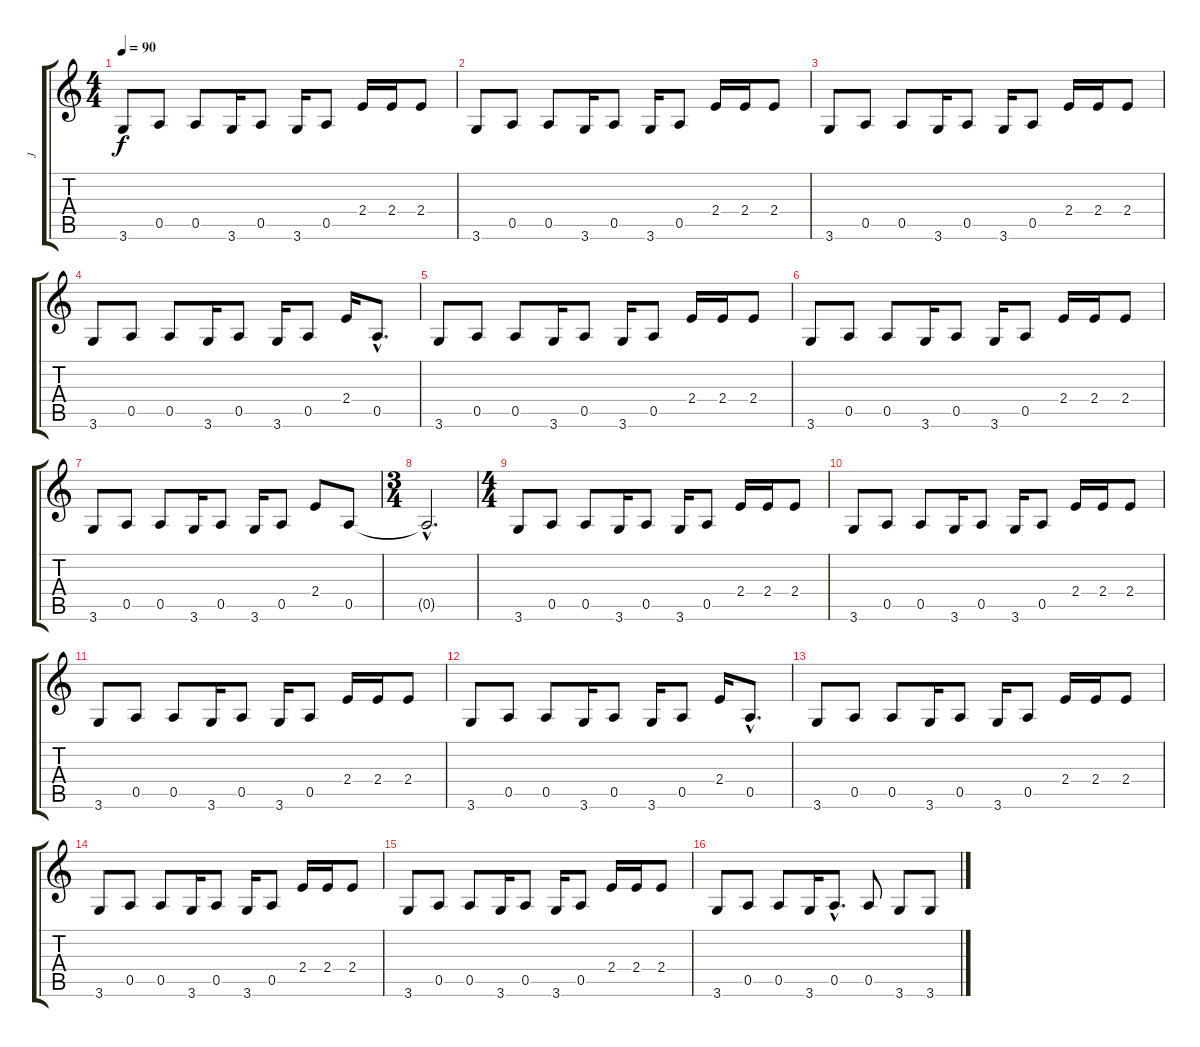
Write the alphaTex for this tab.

\track ("J" "J") {instrument electricbassfinger}
\staff {score tabs}
\tuning (E4 B3 G3 D3 A2 E2) {hide}
\ts (4 4)
\tempo 90
\clef g2
\ks c
3.6.8{dy f} 0.5.8 0.5.8 3.6.16 0.5.8 3.6.16 0.5.8 2.4.16 2.4.16 2.4.8 |
3.6.8 0.5.8 0.5.8 3.6.16 0.5.8 3.6.16 0.5.8 2.4.16 2.4.16 2.4.8 |
3.6.8 0.5.8 0.5.8 3.6.16 0.5.8 3.6.16 0.5.8 2.4.16 2.4.16 2.4.8 |
3.6.8 0.5.8 0.5.8 3.6.16 0.5.8 3.6.16 0.5.8 2.4.16 0.5{hac}.8{d} |
3.6.8 0.5.8 0.5.8 3.6.16 0.5.8 3.6.16 0.5.8 2.4.16 2.4.16 2.4.8 |
3.6.8 0.5.8 0.5.8 3.6.16 0.5.8 3.6.16 0.5.8 2.4.16 2.4.16 2.4.8 |
3.6.8 0.5.8 0.5.8 3.6.16 0.5.8 3.6.16 0.5.8 2.4.8 0.5.8 |
\ts (3 4)
0.5{hac t}.2{d} |
\ts (4 4)
3.6.8 0.5.8 0.5.8 3.6.16 0.5.8 3.6.16 0.5.8 2.4.16 2.4.16 2.4.8 |
3.6.8 0.5.8 0.5.8 3.6.16 0.5.8 3.6.16 0.5.8 2.4.16 2.4.16 2.4.8 |
3.6.8 0.5.8 0.5.8 3.6.16 0.5.8 3.6.16 0.5.8 2.4.16 2.4.16 2.4.8 |
3.6.8 0.5.8 0.5.8 3.6.16 0.5.8 3.6.16 0.5.8 2.4.16 0.5{hac}.8{d} |
3.6.8 0.5.8 0.5.8 3.6.16 0.5.8 3.6.16 0.5.8 2.4.16 2.4.16 2.4.8 |
3.6.8 0.5.8 0.5.8 3.6.16 0.5.8 3.6.16 0.5.8 2.4.16 2.4.16 2.4.8 |
3.6.8 0.5.8 0.5.8 3.6.16 0.5.8 3.6.16 0.5.8 2.4.16 2.4.16 2.4.8 |
3.6.8 0.5.8 0.5.8 3.6.16 0.5{hac}.8{d} 0.5.8 3.6.8 3.6.8
